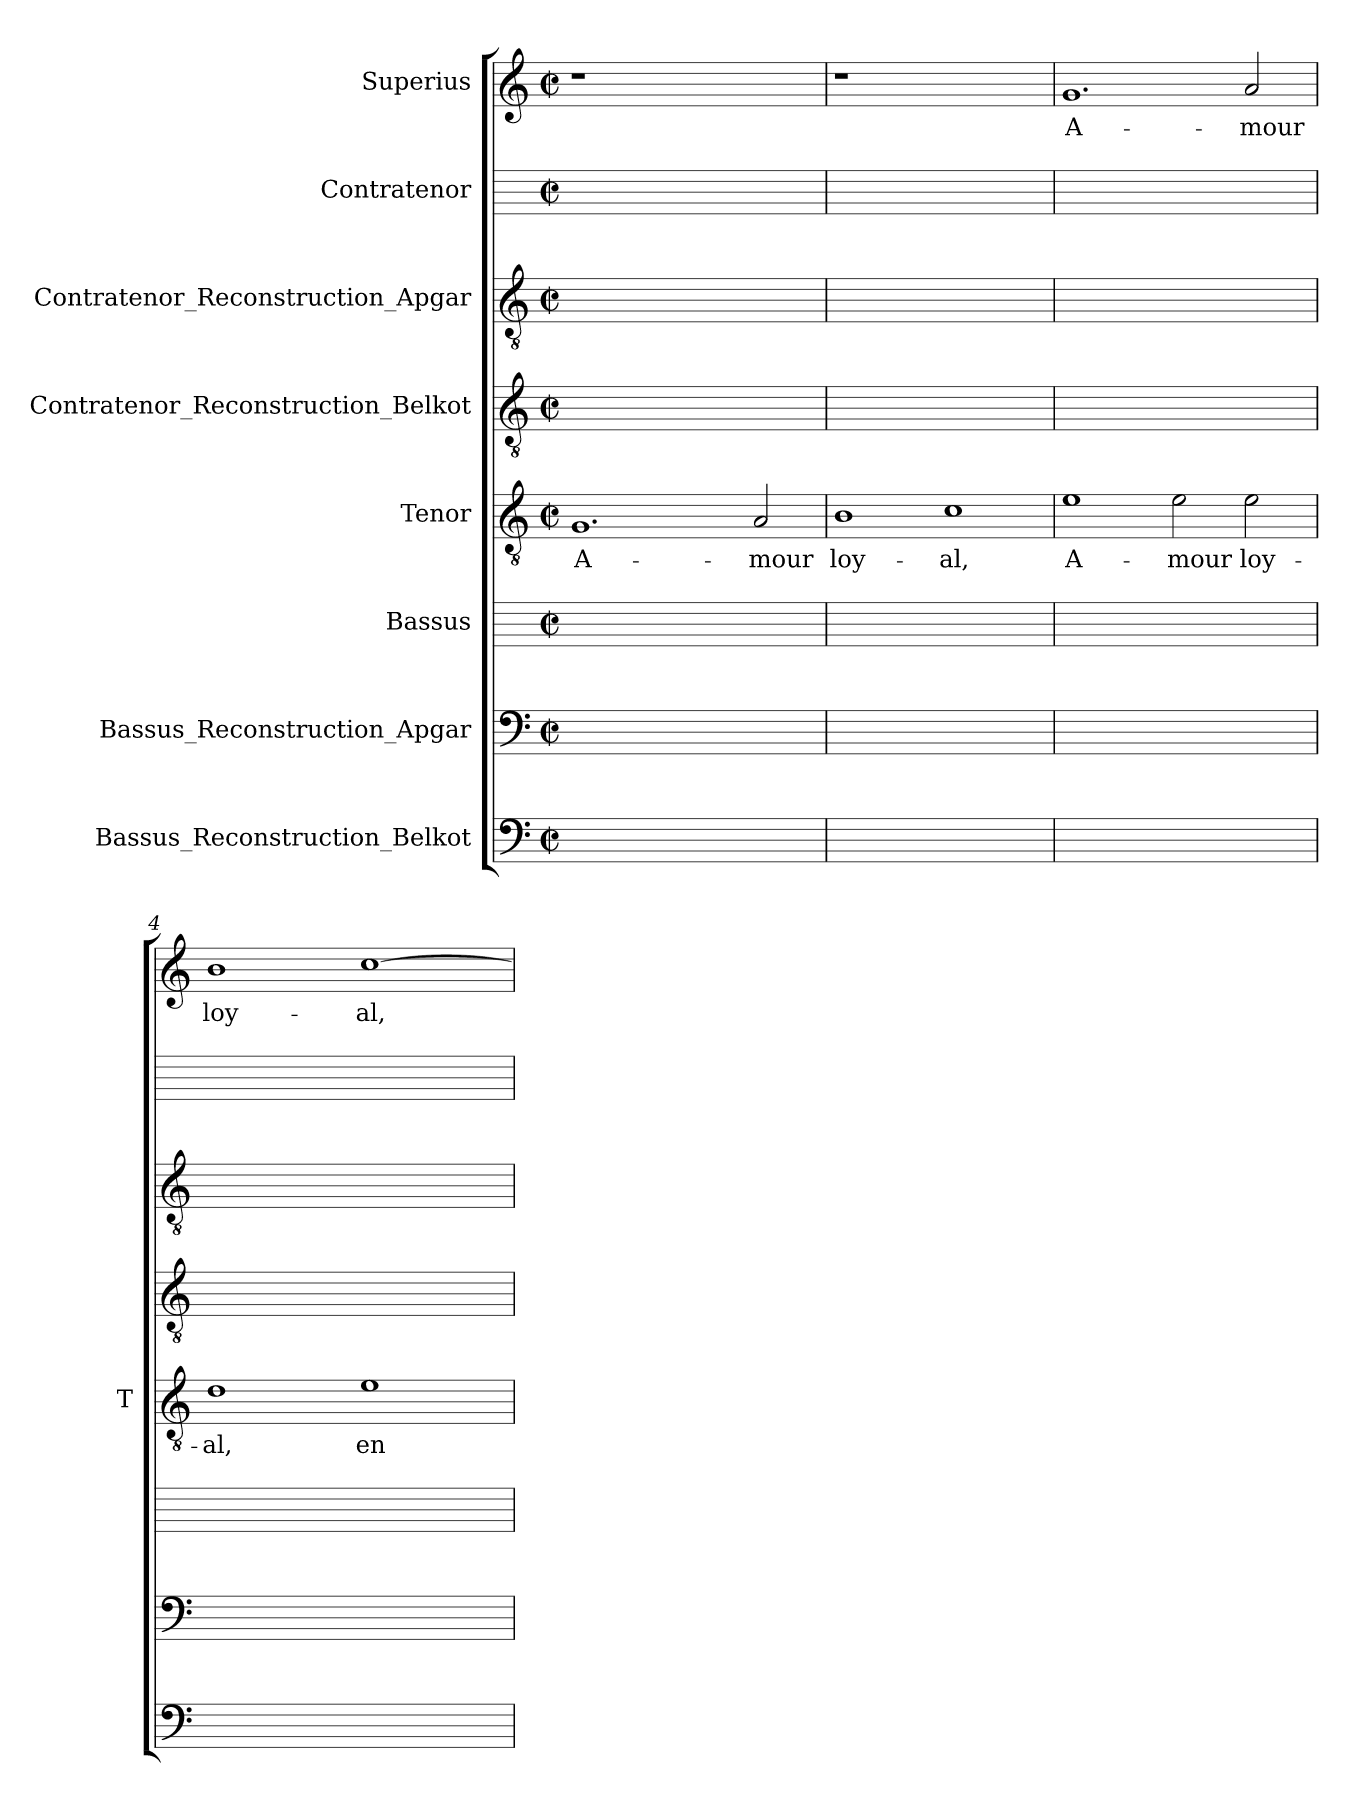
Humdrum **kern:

**kern	**kern	**kern	**kern	**text	**kern	**kern	**kern	**kern	**text
*part8	*part7	*part6	*part5	*part5	*part4	*part3	*part2	*part1	*part1
*staff8	*staff7	*staff6	*staff5	*staff5	*staff4	*staff3	*staff2	*staff1	*staff1
*I"Bassus_Reconstruction_Belkot	*I"Bassus_Reconstruction_Apgar	*I"Bassus	*I"Tenor	*	*I"Contratenor_Reconstruction_Belkot	*I"Contratenor_Reconstruction_Apgar	*I"Contratenor	*I"Superius	*
*	*	*	*I'T	*	*	*	*	*	*
*clefF4	*clefF4	*	*clefGv2	*	*clefGv2	*clefGv2	*	*clefG2	*
*k[]	*k[]	*	*k[]	*	*k[]	*k[]	*	*k[]	*
*C:	*C:	*	*C:	*	*C:	*C:	*	*C:	*
*M2/2	*M2/2	*M2/2	*M2/2	*	*M2/2	*M2/2	*M2/2	*M2/2	*
*met(c|)	*met(c|)	*met(c|)	*met(c|)	*	*met(c|)	*met(c|)	*met(c|)	*met(c|)	*
=1	=1	=1	=1	=1	=1	=1	=1	=1	=1
0ryy	0ryy	0ryy	1.G	A-	0ryy	0ryy	0ryy	1r	.
.	.	.	.	.	.	.	.	1ryy	.
.	.	.	2A	-mour	.	.	.	.	.
=2	=2	=2	=2	=2	=2	=2	=2	=2	=2
0ryy	0ryy	0ryy	1B	loy-	0ryy	0ryy	0ryy	1r	.
.	.	.	1c	-al,	.	.	.	1ryy	.
!!LO:PB:g=z
=3	=3	=3	=3	=3	=3	=3	=3	=3	=3
0ryy	0ryy	0ryy	1e	A-	0ryy	0ryy	0ryy	1.g	A-
.	.	.	2e	-mour	.	.	.	.	.
.	.	.	2e	loy-	.	.	.	2a	-mour
=4	=4	=4	=4	=4	=4	=4	=4	=4	=4
0ryy	0ryy	0ryy	1d	-al,	0ryy	0ryy	0ryy	1b	loy-
.	.	.	1e	-en	.	.	.	[1cc	-al,
=	=	=	=	=	=	=	=	=	=
*-	*-	*-	*-	*-	*-	*-	*-	*-	*-
